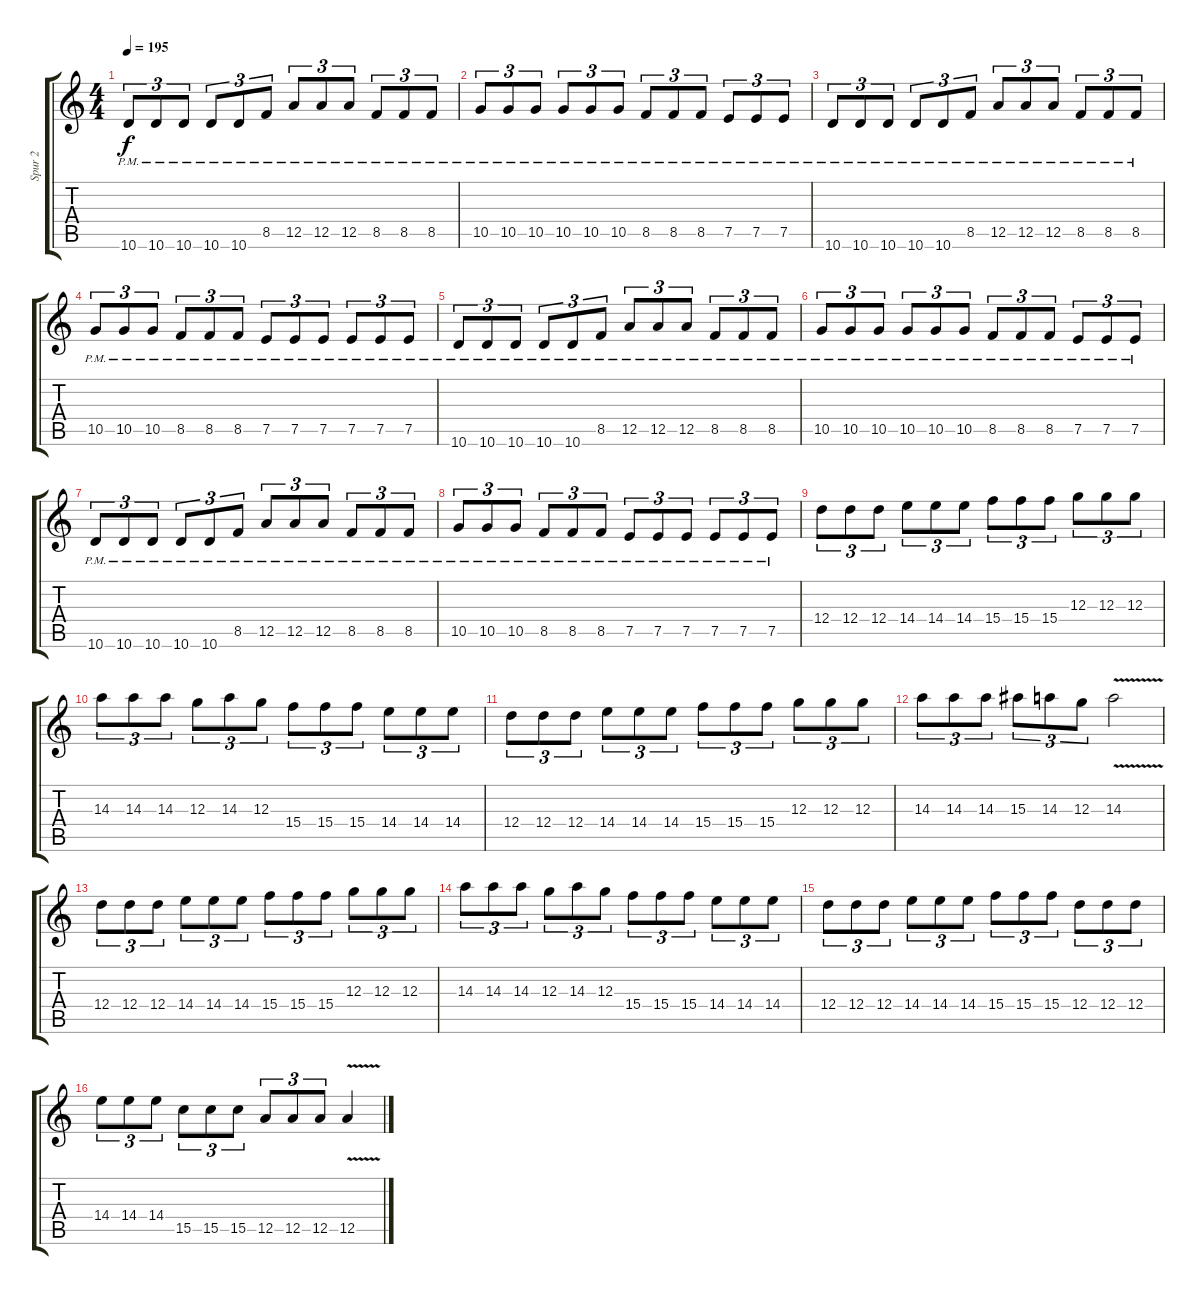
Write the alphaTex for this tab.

\track ("Spur 2" "Spur 2") {instrument distortionguitar}
\staff {score tabs}
\tuning (E4 B3 G3 D3 A2 E2) {hide}
\ts (4 4)
\tempo 195
\clef g2
\ks c
10.6{pm}.8{tu (3 2) dy f} 10.6{pm}.8{tu (3 2)} 10.6{pm}.8{tu (3 2)} 10.6{pm}.8{tu (3 2)} 10.6{pm}.8{tu (3 2)} 8.5{pm}.8{tu (3 2)} 12.5{pm}.8{tu (3 2)} 12.5{pm}.8{tu (3 2)} 12.5{pm}.8{tu (3 2)} 8.5{pm}.8{tu (3 2)} 8.5{pm}.8{tu (3 2)} 8.5{pm}.8{tu (3 2)} |
10.5{pm}.8{tu (3 2)} 10.5{pm}.8{tu (3 2)} 10.5{pm}.8{tu (3 2)} 10.5{pm}.8{tu (3 2)} 10.5{pm}.8{tu (3 2)} 10.5{pm}.8{tu (3 2)} 8.5{pm}.8{tu (3 2)} 8.5{pm}.8{tu (3 2)} 8.5{pm}.8{tu (3 2)} 7.5{pm}.8{tu (3 2)} 7.5{pm}.8{tu (3 2)} 7.5{pm}.8{tu (3 2)} |
10.6{pm}.8{tu (3 2)} 10.6{pm}.8{tu (3 2)} 10.6{pm}.8{tu (3 2)} 10.6{pm}.8{tu (3 2)} 10.6{pm}.8{tu (3 2)} 8.5{pm}.8{tu (3 2)} 12.5{pm}.8{tu (3 2)} 12.5{pm}.8{tu (3 2)} 12.5{pm}.8{tu (3 2)} 8.5{pm}.8{tu (3 2)} 8.5{pm}.8{tu (3 2)} 8.5{pm}.8{tu (3 2)} |
10.5{pm}.8{tu (3 2)} 10.5{pm}.8{tu (3 2)} 10.5{pm}.8{tu (3 2)} 8.5{pm}.8{tu (3 2)} 8.5{pm}.8{tu (3 2)} 8.5{pm}.8{tu (3 2)} 7.5{pm}.8{tu (3 2)} 7.5{pm}.8{tu (3 2)} 7.5{pm}.8{tu (3 2)} 7.5{pm}.8{tu (3 2)} 7.5{pm}.8{tu (3 2)} 7.5{pm}.8{tu (3 2)} |
10.6{pm}.8{tu (3 2)} 10.6{pm}.8{tu (3 2)} 10.6{pm}.8{tu (3 2)} 10.6{pm}.8{tu (3 2)} 10.6{pm}.8{tu (3 2)} 8.5{pm}.8{tu (3 2)} 12.5{pm}.8{tu (3 2)} 12.5{pm}.8{tu (3 2)} 12.5{pm}.8{tu (3 2)} 8.5{pm}.8{tu (3 2)} 8.5{pm}.8{tu (3 2)} 8.5{pm}.8{tu (3 2)} |
10.5{pm}.8{tu (3 2)} 10.5{pm}.8{tu (3 2)} 10.5{pm}.8{tu (3 2)} 10.5{pm}.8{tu (3 2)} 10.5{pm}.8{tu (3 2)} 10.5{pm}.8{tu (3 2)} 8.5{pm}.8{tu (3 2)} 8.5{pm}.8{tu (3 2)} 8.5{pm}.8{tu (3 2)} 7.5{pm}.8{tu (3 2)} 7.5{pm}.8{tu (3 2)} 7.5{pm}.8{tu (3 2)} |
10.6{pm}.8{tu (3 2)} 10.6{pm}.8{tu (3 2)} 10.6{pm}.8{tu (3 2)} 10.6{pm}.8{tu (3 2)} 10.6{pm}.8{tu (3 2)} 8.5{pm}.8{tu (3 2)} 12.5{pm}.8{tu (3 2)} 12.5{pm}.8{tu (3 2)} 12.5{pm}.8{tu (3 2)} 8.5{pm}.8{tu (3 2)} 8.5{pm}.8{tu (3 2)} 8.5{pm}.8{tu (3 2)} |
10.5{pm}.8{tu (3 2)} 10.5{pm}.8{tu (3 2)} 10.5{pm}.8{tu (3 2)} 8.5{pm}.8{tu (3 2)} 8.5{pm}.8{tu (3 2)} 8.5{pm}.8{tu (3 2)} 7.5{pm}.8{tu (3 2)} 7.5{pm}.8{tu (3 2)} 7.5{pm}.8{tu (3 2)} 7.5{pm}.8{tu (3 2)} 7.5{pm}.8{tu (3 2)} 7.5{pm}.8{tu (3 2)} |
12.4.8{tu (3 2)} 12.4.8{tu (3 2)} 12.4.8{tu (3 2)} 14.4.8{tu (3 2)} 14.4.8{tu (3 2)} 14.4.8{tu (3 2)} 15.4.8{tu (3 2)} 15.4.8{tu (3 2)} 15.4.8{tu (3 2)} 12.3.8{tu (3 2)} 12.3.8{tu (3 2)} 12.3.8{tu (3 2)} |
14.3.8{tu (3 2)} 14.3.8{tu (3 2)} 14.3.8{tu (3 2)} 12.3.8{tu (3 2)} 14.3.8{tu (3 2)} 12.3.8{tu (3 2)} 15.4.8{tu (3 2)} 15.4.8{tu (3 2)} 15.4.8{tu (3 2)} 14.4.8{tu (3 2)} 14.4.8{tu (3 2)} 14.4.8{tu (3 2)} |
12.4.8{tu (3 2)} 12.4.8{tu (3 2)} 12.4.8{tu (3 2)} 14.4.8{tu (3 2)} 14.4.8{tu (3 2)} 14.4.8{tu (3 2)} 15.4.8{tu (3 2)} 15.4.8{tu (3 2)} 15.4.8{tu (3 2)} 12.3.8{tu (3 2)} 12.3.8{tu (3 2)} 12.3.8{tu (3 2)} |
14.3.8{tu (3 2)} 14.3.8{tu (3 2)} 14.3.8{tu (3 2)} 15.3.8{tu (3 2)} 14.3.8{tu (3 2)} 12.3.8{tu (3 2)} 14.3{v}.2 |
12.4.8{tu (3 2)} 12.4.8{tu (3 2)} 12.4.8{tu (3 2)} 14.4.8{tu (3 2)} 14.4.8{tu (3 2)} 14.4.8{tu (3 2)} 15.4.8{tu (3 2)} 15.4.8{tu (3 2)} 15.4.8{tu (3 2)} 12.3.8{tu (3 2)} 12.3.8{tu (3 2)} 12.3.8{tu (3 2)} |
14.3.8{tu (3 2)} 14.3.8{tu (3 2)} 14.3.8{tu (3 2)} 12.3.8{tu (3 2)} 14.3.8{tu (3 2)} 12.3.8{tu (3 2)} 15.4.8{tu (3 2)} 15.4.8{tu (3 2)} 15.4.8{tu (3 2)} 14.4.8{tu (3 2)} 14.4.8{tu (3 2)} 14.4.8{tu (3 2)} |
12.4.8{tu (3 2)} 12.4.8{tu (3 2)} 12.4.8{tu (3 2)} 14.4.8{tu (3 2)} 14.4.8{tu (3 2)} 14.4.8{tu (3 2)} 15.4.8{tu (3 2)} 15.4.8{tu (3 2)} 15.4.8{tu (3 2)} 12.4.8{tu (3 2)} 12.4.8{tu (3 2)} 12.4.8{tu (3 2)} |
14.4.8{tu (3 2)} 14.4.8{tu (3 2)} 14.4.8{tu (3 2)} 15.5.8{tu (3 2)} 15.5.8{tu (3 2)} 15.5.8{tu (3 2)} 12.5.8{tu (3 2)} 12.5.8{tu (3 2)} 12.5.8{tu (3 2)} 12.5{v}.4
